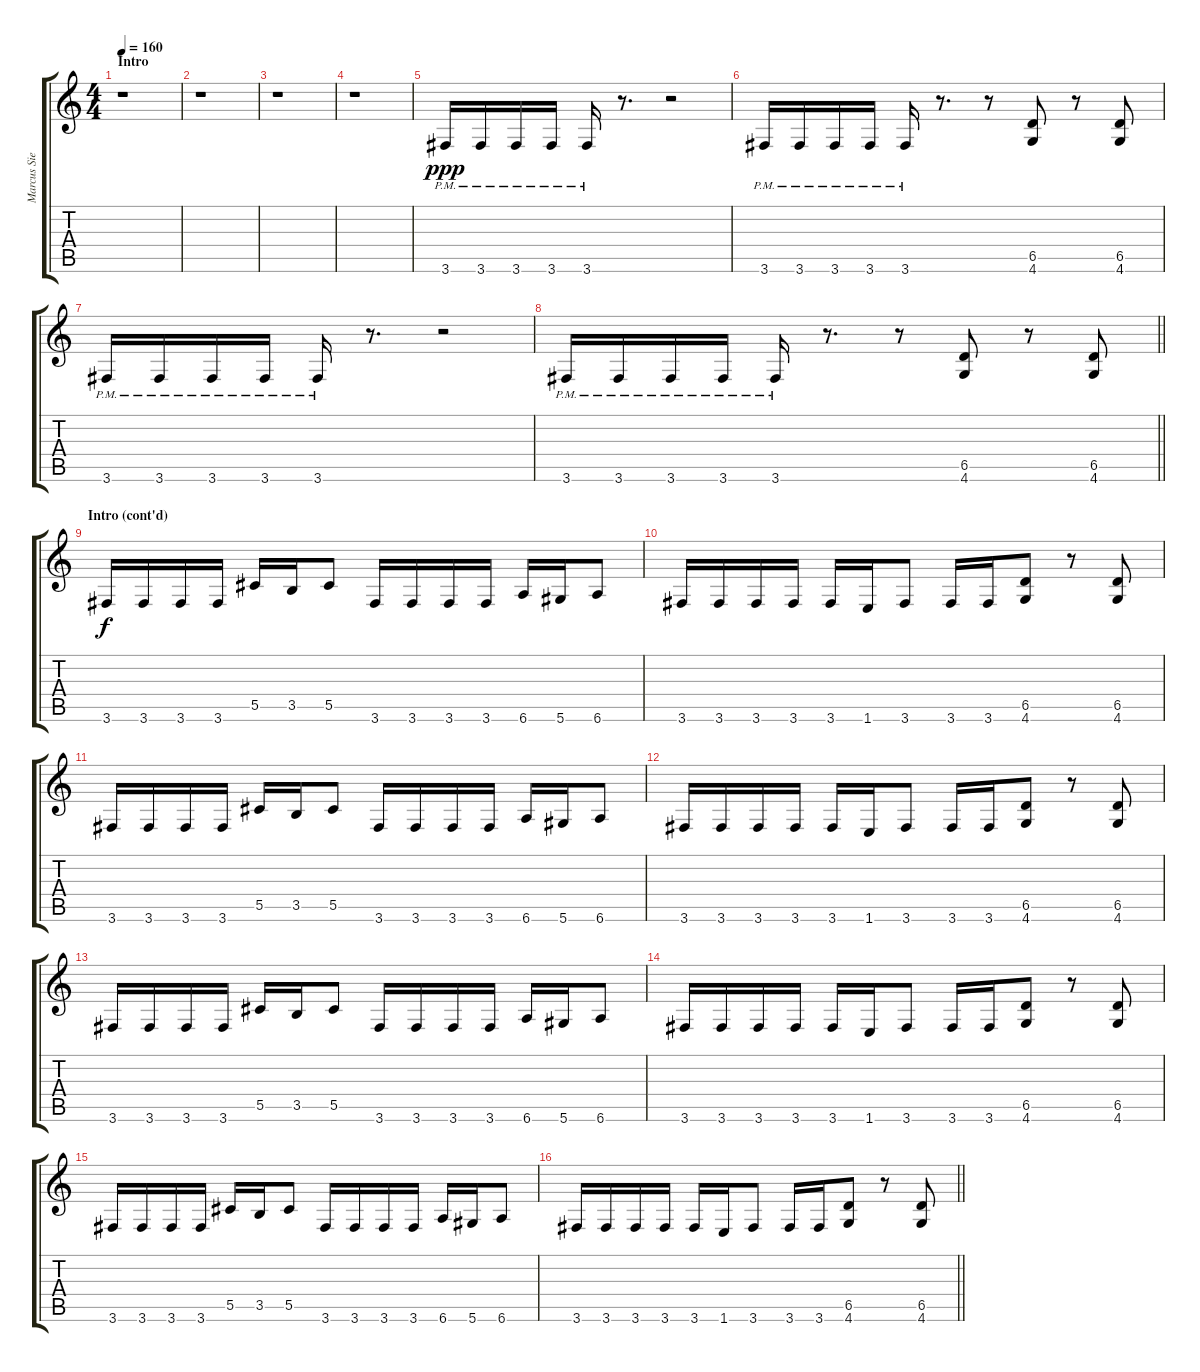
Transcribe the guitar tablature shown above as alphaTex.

\track ("Marcus Siepen" "Marcus Sie") {instrument distortionguitar}
\staff {score tabs}
\tuning (Eb4 Bb3 Gb3 Db3 Ab2 Eb2) {hide}
\ts (4 4)
\section ("" "Intro")
\tempo 160
\tempo 157
\tempo 160
\clef g2
\ks c
r.1{dy ppp instrument distortionguitar} |
r.1 |
r.1 |
r.1 |
3.6{pm}.16 3.6{pm}.16 3.6{pm}.16 3.6{pm}.16 3.6{pm}.16 r.8{d} r.2 |
3.6{pm}.16 3.6{pm}.16 3.6{pm}.16 3.6{pm}.16 3.6{pm}.16 r.8{d} r.8 (6.5 4.6).8 r.8 (6.5 4.6).8 |
3.6{pm}.16 3.6{pm}.16 3.6{pm}.16 3.6{pm}.16 3.6{pm}.16 r.8{d} r.2 |
\barLineRight lightlight
3.6{pm}.16 3.6{pm}.16 3.6{pm}.16 3.6{pm}.16 3.6{pm}.16 r.8{d} r.8 (6.5 4.6).8 r.8 (6.5 4.6).8 |
\section ("" "Intro (cont'd)")
3.6.16{dy f} 3.6.16 3.6.16 3.6.16 5.5.16 3.5.16 5.5.8 3.6.16 3.6.16 3.6.16 3.6.16 6.6.16 5.6.16 6.6.8 |
3.6.16 3.6.16 3.6.16 3.6.16 3.6.16 1.6.16 3.6.8 3.6.16 3.6.16 (6.5 4.6).8 r.8 (6.5 4.6).8 |
3.6.16 3.6.16 3.6.16 3.6.16 5.5.16 3.5.16 5.5.8 3.6.16 3.6.16 3.6.16 3.6.16 6.6.16 5.6.16 6.6.8 |
3.6.16 3.6.16 3.6.16 3.6.16 3.6.16 1.6.16 3.6.8 3.6.16 3.6.16 (6.5 4.6).8 r.8 (6.5 4.6).8 |
3.6.16 3.6.16 3.6.16 3.6.16 5.5.16 3.5.16 5.5.8 3.6.16 3.6.16 3.6.16 3.6.16 6.6.16 5.6.16 6.6.8 |
3.6.16 3.6.16 3.6.16 3.6.16 3.6.16 1.6.16 3.6.8 3.6.16 3.6.16 (6.5 4.6).8 r.8 (6.5 4.6).8 |
3.6.16 3.6.16 3.6.16 3.6.16 5.5.16 3.5.16 5.5.8 3.6.16 3.6.16 3.6.16 3.6.16 6.6.16 5.6.16 6.6.8 |
\barLineRight lightlight
3.6.16 3.6.16 3.6.16 3.6.16 3.6.16 1.6.16 3.6.8 3.6.16 3.6.16 (6.5 4.6).8 r.8 (6.5 4.6).8
